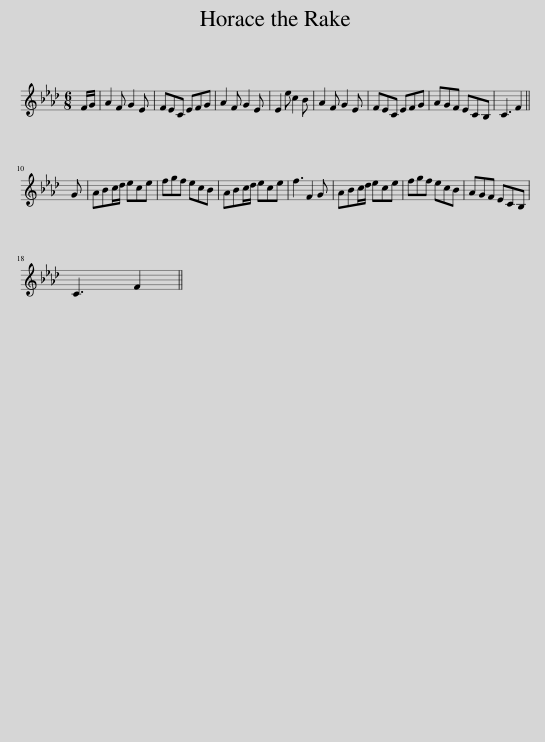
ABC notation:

X:1
L:1/8
M:6/8
I:linebreak $
K:Fmin
V:1 treble
V:1
 F/G/ | A2 F G2 E | FEC EFG | A2 F G2 E | E2 e c2 B | %5
 A2 F G2 E | FEC EFG | AGF ECB, | C3 F2 ||$ G | %10
 ABc/d/ ece | fgf ecB | ABc/d/ ece | f3 F2 G | ABc/d/ ece | %15
 fgf ecB | AGF ECB, |$ C3 F2 || %18
